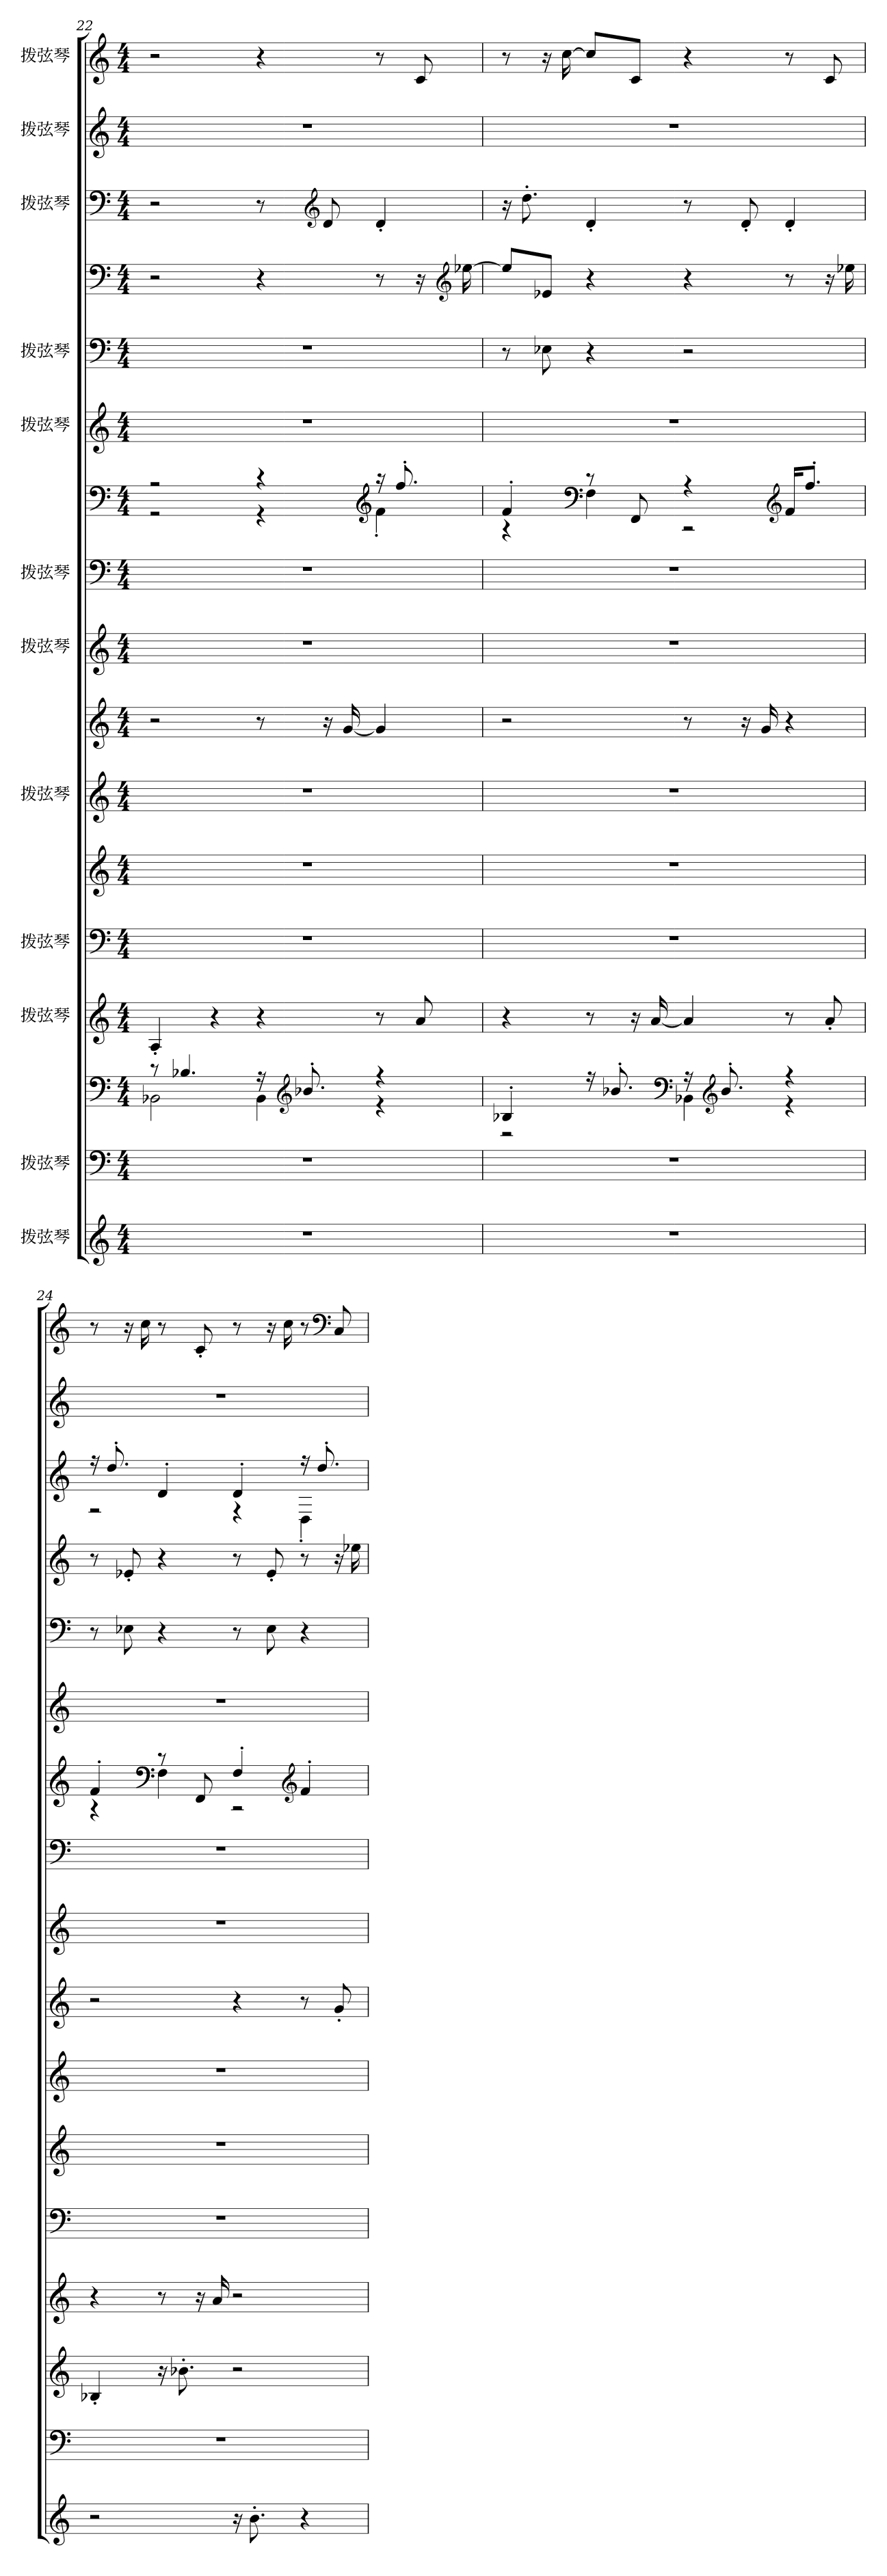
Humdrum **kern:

**kern	**kern	**kern	**kern	**kern	**kern	**kern	**kern	**kern	**kern	**kern	**kern	**kern	**kern	**kern	**kern	**kern
*part12	*part11	*part11	*part10	*part9	*part9	*part8	*part8	*part7	*part6	*part6	*part5	*part4	*part4	*part3	*part2	*part1
*staff17	*staff16	*staff15	*staff14	*staff13	*staff12	*staff11	*staff10	*staff9	*staff8	*staff7	*staff6	*staff5	*staff4	*staff3	*staff2	*staff1
*I"拨弦琴	*I"拨弦琴	*	*I"拨弦琴	*I"拨弦琴	*	*I"拨弦琴	*	*I"拨弦琴	*I"拨弦琴	*	*I"拨弦琴	*I"拨弦琴	*	*I"拨弦琴	*I"拨弦琴	*I"拨弦琴
*clefG2	*clefF4	*clefF4	*clefG2	*clefF4	*clefG2	*clefG2	*clefG2	*clefG2	*clefF4	*clefF4	*clefG2	*clefF4	*clefF4	*clefF4	*clefG2	*clefG2
*k[]	*k[]	*k[]	*k[]	*k[]	*k[]	*k[]	*k[]	*k[]	*k[]	*k[]	*k[]	*k[]	*k[]	*k[]	*k[]	*k[]
*M4/4	*M4/4	*M4/4	*M4/4	*M4/4	*M4/4	*M4/4	*M4/4	*M4/4	*M4/4	*M4/4	*M4/4	*M4/4	*M4/4	*M4/4	*M4/4	*M4/4
=22	=22	=22	=22	=22	=22	=22	=22	=22	=22	=22	=22	=22	=22	=22	=22	=22
*	*	*^	*	*	*	*	*	*	*	*^	*	*	*	*	*	*
1r	1r	8r	2BB-X\	4A'/	1r	1r	1r	2r	1r	1r	2r	2r	1r	1r	2r	2r	1r	2r
.	.	4.B-X/	.	.	.	.	.	.	.	.	.	.	.	.	.	.	.	.
.	.	.	.	4r	.	.	.	.	.	.	.	.	.	.	.	.	.	.
.	.	16r	4BB-\	4r	.	.	.	8r	.	.	4r	4r	.	.	4r	8r	.	4r
*	*	*clefG2	*	*	*	*	*	*	*	*	*	*	*	*	*	*	*	*
.	.	8.b-X'/	.	.	.	.	.	.	.	.	.	.	.	.	.	.	.	.
*	*	*	*	*	*	*	*	*	*	*	*	*	*	*	*	*clefG2	*	*
.	.	.	.	.	.	.	.	16r	.	.	.	.	.	.	.	8d/	.	.
.	.	.	.	.	.	.	.	[16g/	.	.	.	.	.	.	.	.	.	.
*	*	*	*	*	*	*	*	*	*	*	*clefG2	*	*	*	*	*	*	*
.	.	4r	4r	8r	.	.	.	4g/]	.	.	16r	4f'\	.	.	8r	4d'/	.	8r
.	.	.	.	.	.	.	.	.	.	.	8.ff'/	.	.	.	.	.	.	.
.	.	.	.	8a/	.	.	.	.	.	.	.	.	.	.	16r	.	.	8c/
*	*	*	*	*	*	*	*	*	*	*	*	*	*	*	*clefG2	*	*	*
.	.	.	.	.	.	.	.	.	.	.	.	.	.	.	[16ee-X\	.	.	.
!!LO:PB:g=z
=23	=23	=23	=23	=23	=23	=23	=23	=23	=23	=23	=23	=23	=23	=23	=23	=23	=23	=23
1r	1r	4B-X'/	2r	4r	1r	1r	1r	2r	1r	1r	4f'/	4r	1r	8r	8ee-/L]	16r	1r	8r
.	.	.	.	.	.	.	.	.	.	.	.	.	.	.	.	8.dd'\	.	.
.	.	.	.	.	.	.	.	.	.	.	.	.	.	8E-X\	8e-X/J	.	.	16r
.	.	.	.	.	.	.	.	.	.	.	.	.	.	.	.	.	.	[16cc\
*	*	*	*	*	*	*	*	*	*	*	*clefF4	*	*	*	*	*	*	*
.	.	16r	.	8r	.	.	.	.	.	.	8r	4F\	.	4r	4r	4d'/	.	8cc/L]
.	.	8.b-X'/	.	.	.	.	.	.	.	.	.	.	.	.	.	.	.	.
.	.	.	.	16r	.	.	.	.	.	.	8FF/	.	.	.	.	.	.	8c/J
.	.	.	.	[16a/	.	.	.	.	.	.	.	.	.	.	.	.	.	.
*	*	*clefF4	*	*	*	*	*	*	*	*	*	*	*	*	*	*	*	*
.	.	16r	4BB-X\	4a/]	.	.	.	8r	.	.	4r	2r	.	2r	4r	8r	.	4r
*	*	*clefG2	*	*	*	*	*	*	*	*	*	*	*	*	*	*	*	*
.	.	8.b-'/	.	.	.	.	.	.	.	.	.	.	.	.	.	.	.	.
.	.	.	.	.	.	.	.	16r	.	.	.	.	.	.	.	8d'/	.	.
.	.	.	.	.	.	.	.	16g/	.	.	.	.	.	.	.	.	.	.
*	*	*	*	*	*	*	*	*	*	*	*clefG2	*	*	*	*	*	*	*
.	.	4r	4r	8r	.	.	.	4r	.	.	16f/KL	.	.	.	8r	4d'/	.	8r
.	.	.	.	.	.	.	.	.	.	.	8.ff'/J	.	.	.	.	.	.	.
.	.	.	.	8a'/	.	.	.	.	.	.	.	.	.	.	16r	.	.	8c/
.	.	.	.	.	.	.	.	.	.	.	.	.	.	.	16ee-X\	.	.	.
*	*	*v	*v	*	*	*	*	*	*	*	*	*	*	*	*	*	*	*
=24	=24	=24	=24	=24	=24	=24	=24	=24	=24	=24	=24	=24	=24	=24	=24	=24	=24
*	*	*	*	*	*	*	*	*	*	*	*	*	*	*	*^	*	*
2r	1r	4B-X'/	4r	1r	1r	1r	2r	1r	1r	4f'/	4r	1r	8r	8r	16r	2r	1r	8r
.	.	.	.	.	.	.	.	.	.	.	.	.	.	.	8.dd'/	.	.	.
.	.	.	.	.	.	.	.	.	.	.	.	.	8E-X\	8e-X'/	.	.	.	16r
.	.	.	.	.	.	.	.	.	.	.	.	.	.	.	.	.	.	16cc\
*	*	*	*	*	*	*	*	*	*	*clefF4	*	*	*	*	*	*	*	*
.	.	16r	8r	.	.	.	.	.	.	8r	4F\	.	4r	4r	4d'/	.	.	8r
.	.	8.b-X'\	.	.	.	.	.	.	.	.	.	.	.	.	.	.	.	.
.	.	.	16r	.	.	.	.	.	.	8FF/	.	.	.	.	.	.	.	8c'/
.	.	.	16a/	.	.	.	.	.	.	.	.	.	.	.	.	.	.	.
16r	.	2r	2r	.	.	.	4r	.	.	4F'/	2r	.	8r	8r	4d'/	4r	.	8r
8.b'\	.	.	.	.	.	.	.	.	.	.	.	.	.	.	.	.	.	.
.	.	.	.	.	.	.	.	.	.	.	.	.	8E-\	8e-'/	.	.	.	16r
.	.	.	.	.	.	.	.	.	.	.	.	.	.	.	.	.	.	16cc\
*	*	*	*	*	*	*	*	*	*	*clefG2	*	*	*	*	*	*	*	*
4r	.	.	.	.	.	.	8r	.	.	4f'/	.	.	4r	8r	16r	4D'\	.	8r
.	.	.	.	.	.	.	.	.	.	.	.	.	.	.	8.dd'/	.	.	.
*	*	*	*	*	*	*	*	*	*	*	*	*	*	*	*	*	*	*clefF4
.	.	.	.	.	.	.	8g'/	.	.	.	.	.	.	16r	.	.	.	8C/
.	.	.	.	.	.	.	.	.	.	.	.	.	.	16ee-X\	.	.	.	.
*	*	*	*	*	*	*	*	*	*	*v	*v	*	*	*	*v	*v	*	*
=	=	=	=	=	=	=	=	=	=	=	=	=	=	=	=	=
*-	*-	*-	*-	*-	*-	*-	*-	*-	*-	*-	*-	*-	*-	*-	*-	*-
